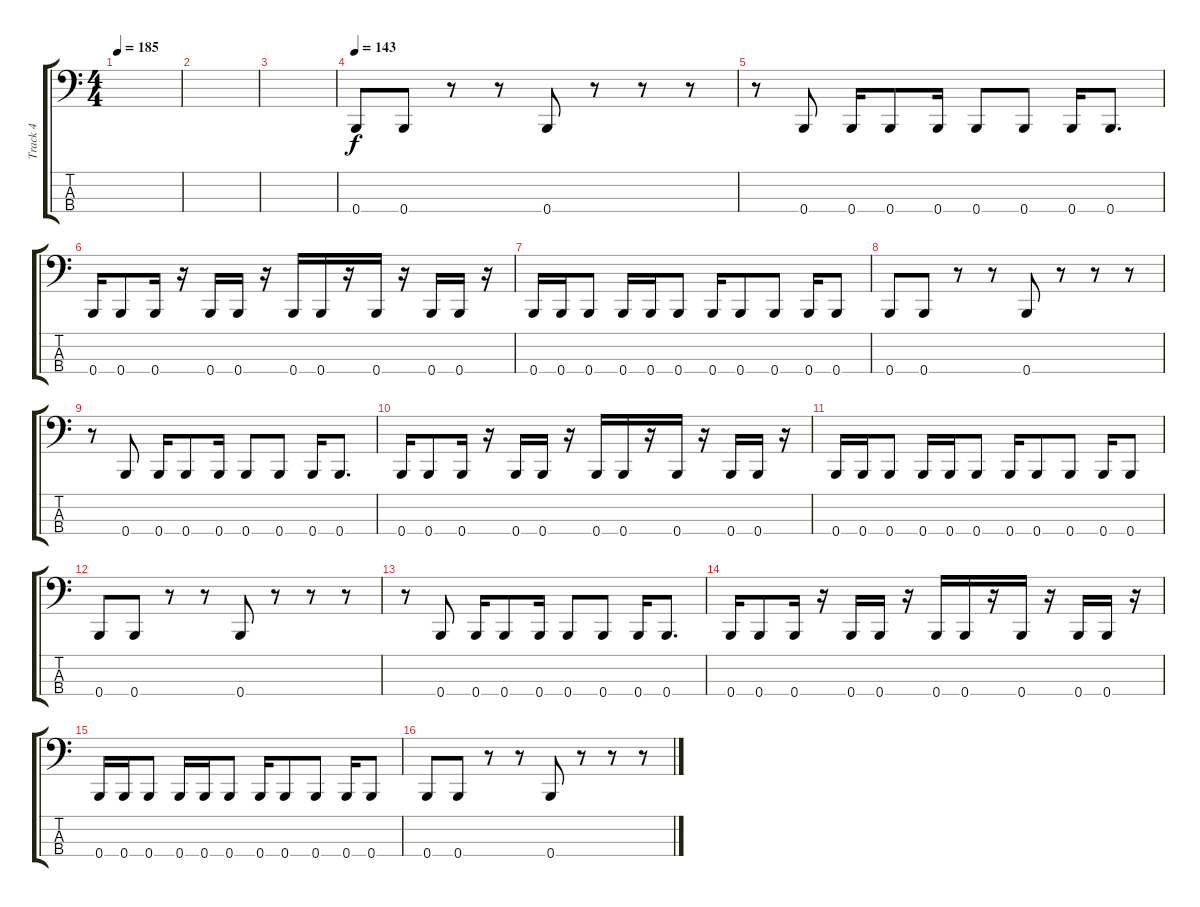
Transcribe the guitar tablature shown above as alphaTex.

\track ("Track 4" "Track 4") {instrument electricbasspick}
\staff {score tabs}
\tuning (E2 B1 Gb1 B0) {hide}
\ts (4 4)
\tempo 185
\clef f4
\ks c
|
|
|
\tempo 143
0.4.8 0.4.8 r.8 r.8 0.4.8 r.8 r.8 r.8 |
r.8 0.4.8 0.4.16 0.4.8 0.4.16 0.4.8 0.4.8 0.4.16 0.4.8{d} |
0.4.16 0.4.8 0.4.16 r.16 0.4.16 0.4.16 r.16 0.4.16 0.4.16 r.16 0.4.16 r.16 0.4.16 0.4.16 r.16 |
0.4.16 0.4.16 0.4.8 0.4.16 0.4.16 0.4.8 0.4.16 0.4.8 0.4.8 0.4.16 0.4.8 |
0.4.8 0.4.8 r.8 r.8 0.4.8 r.8 r.8 r.8 |
r.8 0.4.8 0.4.16 0.4.8 0.4.16 0.4.8 0.4.8 0.4.16 0.4.8{d} |
0.4.16 0.4.8 0.4.16 r.16 0.4.16 0.4.16 r.16 0.4.16 0.4.16 r.16 0.4.16 r.16 0.4.16 0.4.16 r.16 |
0.4.16 0.4.16 0.4.8 0.4.16 0.4.16 0.4.8 0.4.16 0.4.8 0.4.8 0.4.16 0.4.8 |
0.4.8 0.4.8 r.8 r.8 0.4.8 r.8 r.8 r.8 |
r.8 0.4.8 0.4.16 0.4.8 0.4.16 0.4.8 0.4.8 0.4.16 0.4.8{d} |
0.4.16 0.4.8 0.4.16 r.16 0.4.16 0.4.16 r.16 0.4.16 0.4.16 r.16 0.4.16 r.16 0.4.16 0.4.16 r.16 |
0.4.16 0.4.16 0.4.8 0.4.16 0.4.16 0.4.8 0.4.16 0.4.8 0.4.8 0.4.16 0.4.8 |
0.4.8 0.4.8 r.8 r.8 0.4.8 r.8 r.8 r.8
